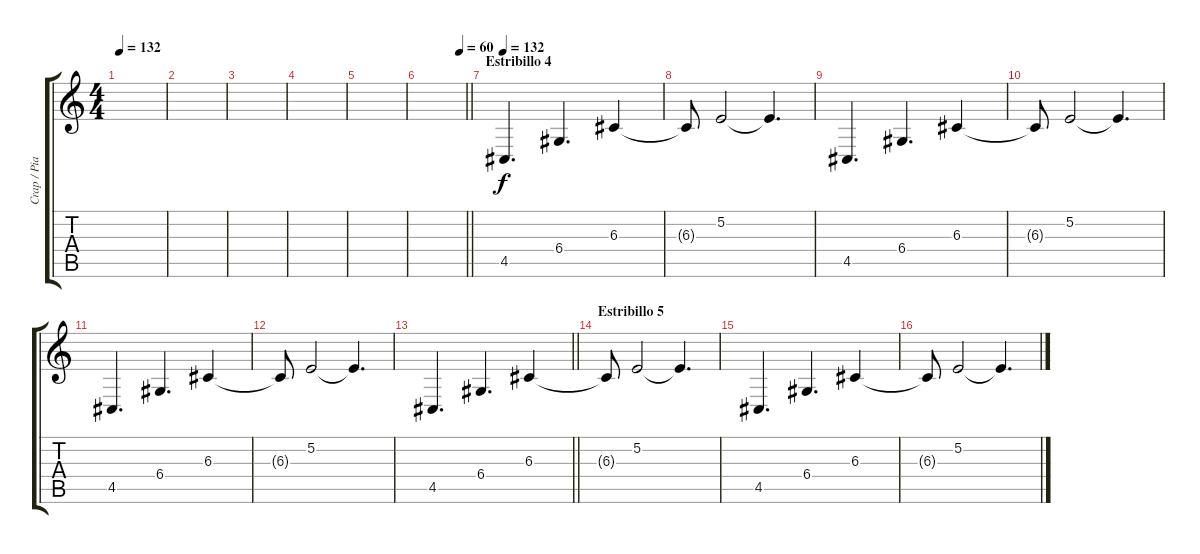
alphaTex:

\track ("Crap / Piano" "Crap / Pia") {instrument electricgrandpiano}
\staff {score tabs}
\tuning (E4 B3 G3 D3 A2 E2) {hide}
\ts (4 4)
\tempo 132
\clef g2
\ks c
|
|
|
|
|
\tempo (60 0.875)
\barLineRight lightlight
|
\section ("" "Estribillo 4")
\tempo 132
4.5.4{d} 6.4.4{d} 6.3.4 |
6.3{t}.8 5.2.2 5.2{t}.4{d} |
4.5.4{d} 6.4.4{d} 6.3.4 |
6.3{t}.8 5.2.2 5.2{t}.4{d} |
4.5.4{d} 6.4.4{d} 6.3.4 |
6.3{t}.8 5.2.2 5.2{t}.4{d} |
\barLineRight lightlight
4.5.4{d} 6.4.4{d} 6.3.4 |
\section ("" "Estribillo 5")
6.3{t}.8 5.2.2 5.2{t}.4{d} |
4.5.4{d} 6.4.4{d} 6.3.4 |
6.3{t}.8 5.2.2 5.2{t}.4{d}
